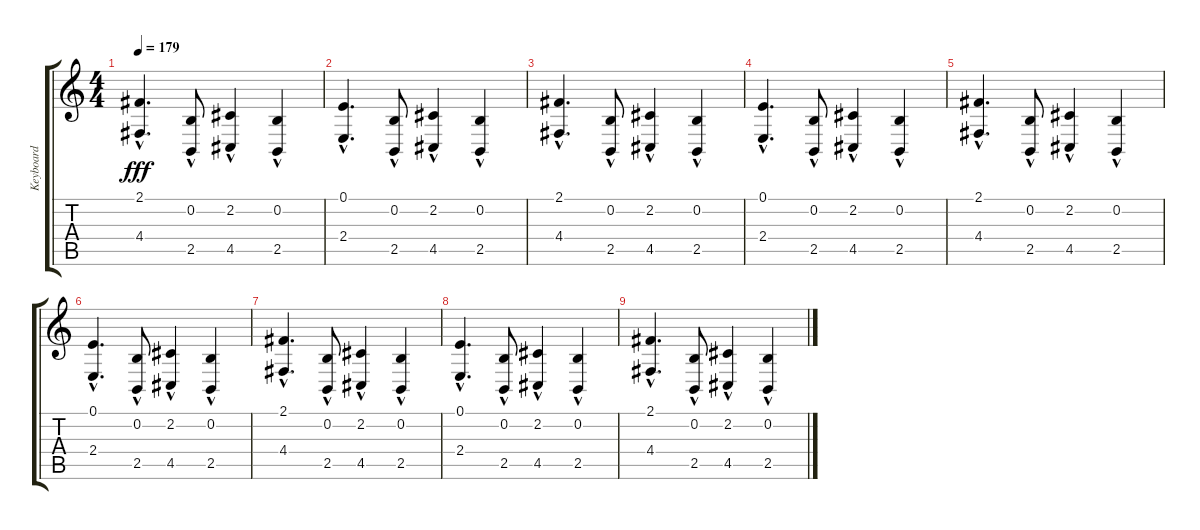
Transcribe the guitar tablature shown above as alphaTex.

\track ("Keyboard" "Keyboard") {instrument brasssection}
\staff {score tabs}
\tuning (E4 B3 G3 D3 A2 E2) {hide}
\ts (4 4)
\tempo 179
\clef g2
\ks c
(2.1{hac} 4.4{hac}).4{d dy fff} (0.2{hac} 2.5{hac}).8 (2.2{hac} 4.5{hac}).4 (0.2{hac} 2.5{hac}).4 |
(0.1{hac} 2.4{hac}).4{d} (0.2{hac} 2.5{hac}).8 (2.2{hac} 4.5{hac}).4 (0.2{hac} 2.5{hac}).4 |
(2.1{hac} 4.4{hac}).4{d} (0.2{hac} 2.5{hac}).8 (2.2{hac} 4.5{hac}).4 (0.2{hac} 2.5{hac}).4 |
(0.1{hac} 2.4{hac}).4{d} (0.2{hac} 2.5{hac}).8 (2.2{hac} 4.5{hac}).4 (0.2{hac} 2.5{hac}).4 |
(2.1{hac} 4.4{hac}).4{d} (0.2{hac} 2.5{hac}).8 (2.2{hac} 4.5{hac}).4 (0.2{hac} 2.5{hac}).4 |
(0.1{hac} 2.4{hac}).4{d} (0.2{hac} 2.5{hac}).8 (2.2{hac} 4.5{hac}).4 (0.2{hac} 2.5{hac}).4 |
(2.1{hac} 4.4{hac}).4{d} (0.2{hac} 2.5{hac}).8 (2.2{hac} 4.5{hac}).4 (0.2{hac} 2.5{hac}).4 |
(0.1{hac} 2.4{hac}).4{d} (0.2{hac} 2.5{hac}).8 (2.2{hac} 4.5{hac}).4 (0.2{hac} 2.5{hac}).4 |
(2.1{hac} 4.4{hac}).4{d} (0.2{hac} 2.5{hac}).8 (2.2{hac} 4.5{hac}).4 (0.2{hac} 2.5{hac}).4
